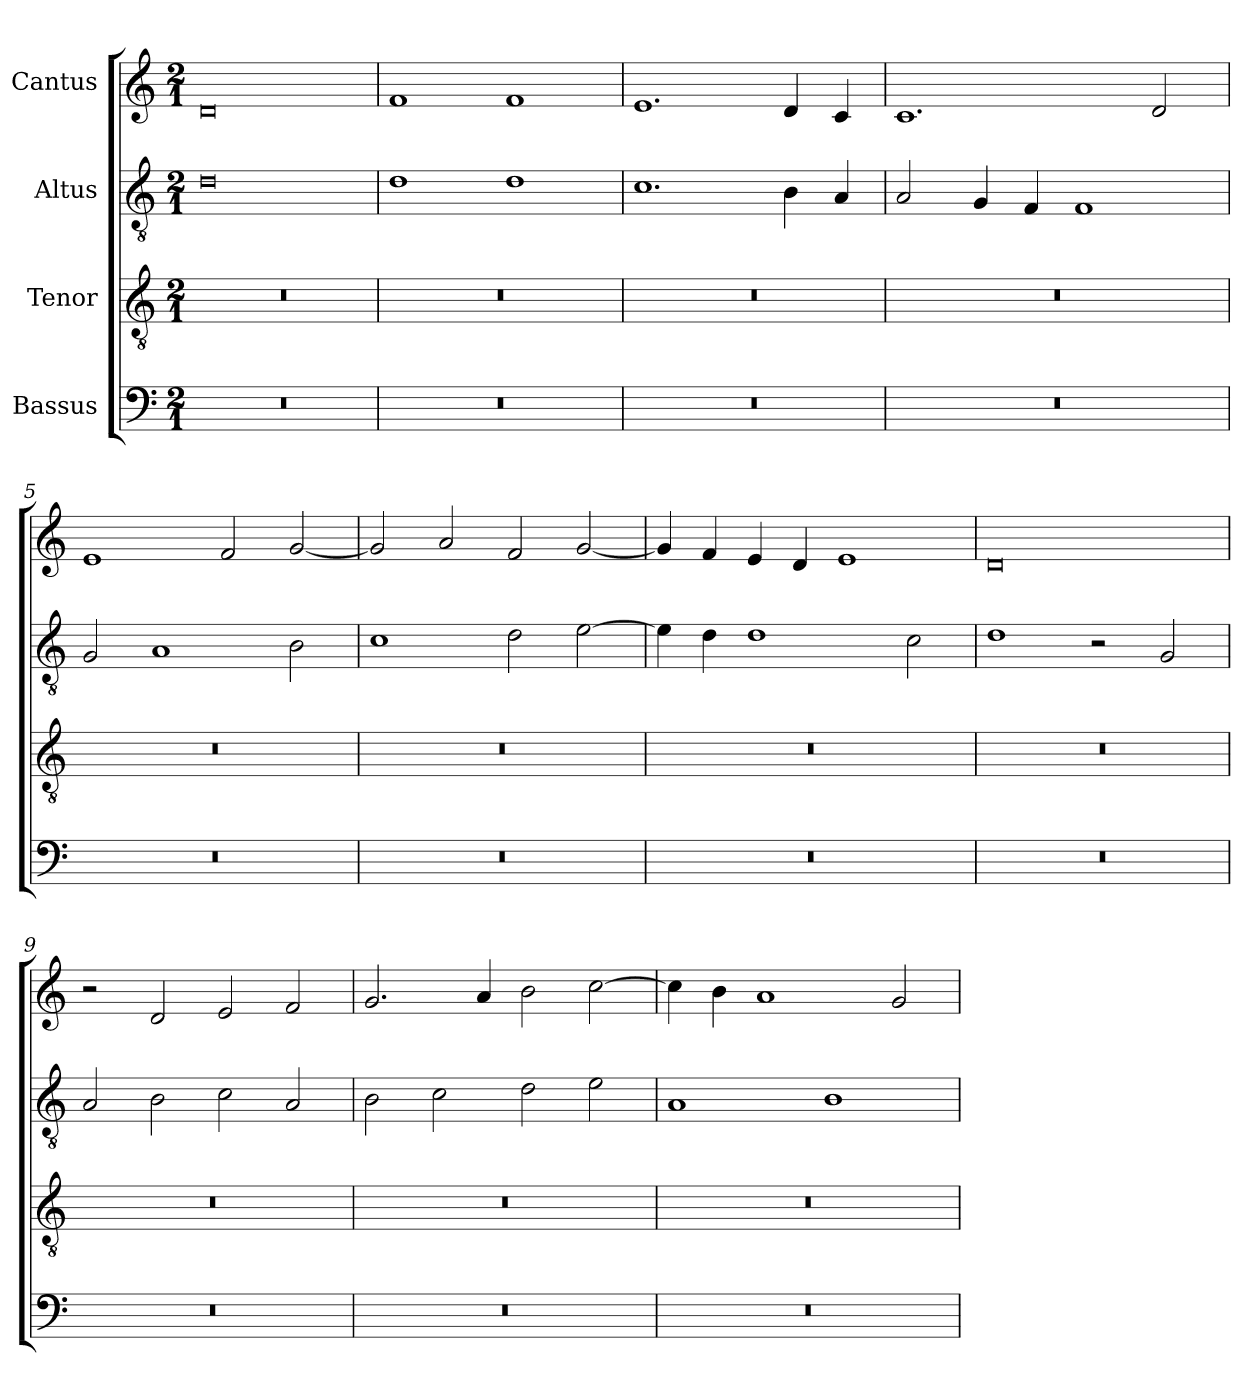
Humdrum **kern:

**kern	**kern	**kern	**kern
*part4	*part3	*part2	*part1
*staff4	*staff3	*staff2	*staff1
*I"Bassus	*I"Tenor	*I"Altus	*I"Cantus
!!LO:PB:g=z
*clefF4	*clefGv2	*clefGv2	*clefG2
*	*ITrd7c12	*ITrd7c12	*
*k[]	*k[]	*k[]	*k[]
*C:	*C:	*C:	*C:
*M2/1	*M2/1	*M2/1	*M2/1
*MM320	*MM320	*MM320	*MM320
=1	=1	=1	=1
!LO:N:vis=1	!LO:N:vis=1	!	!
0r	0r	0Di	0di
=2	=2	=2	=2
!LO:N:vis=1	!LO:N:vis=1	!	!
0r	0r	1Di	1fi
.	.	1Di	1fi
=3	=3	=3	=3
!LO:N:vis=1	!LO:N:vis=1	!	!
0r	0r	1.Ci	1.ei
.	.	4BBi\	4di/
.	.	4AAi/	4ci/
=4	=4	=4	=4
!LO:N:vis=1	!LO:N:vis=1	!	!
0r	0r	2AAi/	1.ci
.	.	4GGi/	.
.	.	4FFi/	.
.	.	1FFi	.
.	.	.	2di/
=5	=5	=5	=5
!LO:N:vis=1	!LO:N:vis=1	!	!
0r	0r	2GGi/	1ei
.	.	1AAi	.
.	.	.	2fi/
.	.	2BBi\	[<2gi/
=6	=6	=6	=6
!LO:N:vis=1	!LO:N:vis=1	!	!
0r	0r	1Ci	2gi/]
.	.	.	2ai/
.	.	2Di\	2fi/
.	.	[>2Ei\	[<2gi/
!!LO:LB:g=z
=7	=7	=7	=7
!LO:N:vis=1	!LO:N:vis=1	!	!
0r	0r	4Ei\]	4gi/]
.	.	4Di\	4fi/
.	.	1Di	4ei/
.	.	.	4di/
.	.	.	1ei
.	.	2Ci\	.
=8	=8	=8	=8
!LO:N:vis=1	!LO:N:vis=1	!	!
0r	0r	1Di	0di
.	.	2r	.
.	.	2GGi/	.
=9	=9	=9	=9
!LO:N:vis=1	!LO:N:vis=1	!	!
0r	0r	2AAi/	2r
.	.	2BBi\	2di/
.	.	2Ci\	2ei/
.	.	2AAi/	2fi/
=10	=10	=10	=10
!LO:N:vis=1	!LO:N:vis=1	!	!
0r	0r	2BBi\	2.gi/
.	.	2Ci\	.
.	.	.	4ai/
.	.	2Di\	2bi\
.	.	2Ei\	[>2cci\
=11	=11	=11	=11
!LO:N:vis=1	!LO:N:vis=1	!	!
0r	0r	1AAi	4cci\]
.	.	.	4bi\
.	.	.	1ai
.	.	1BBi	.
.	.	.	2gi/
=	=	=	=
*-	*-	*-	*-
